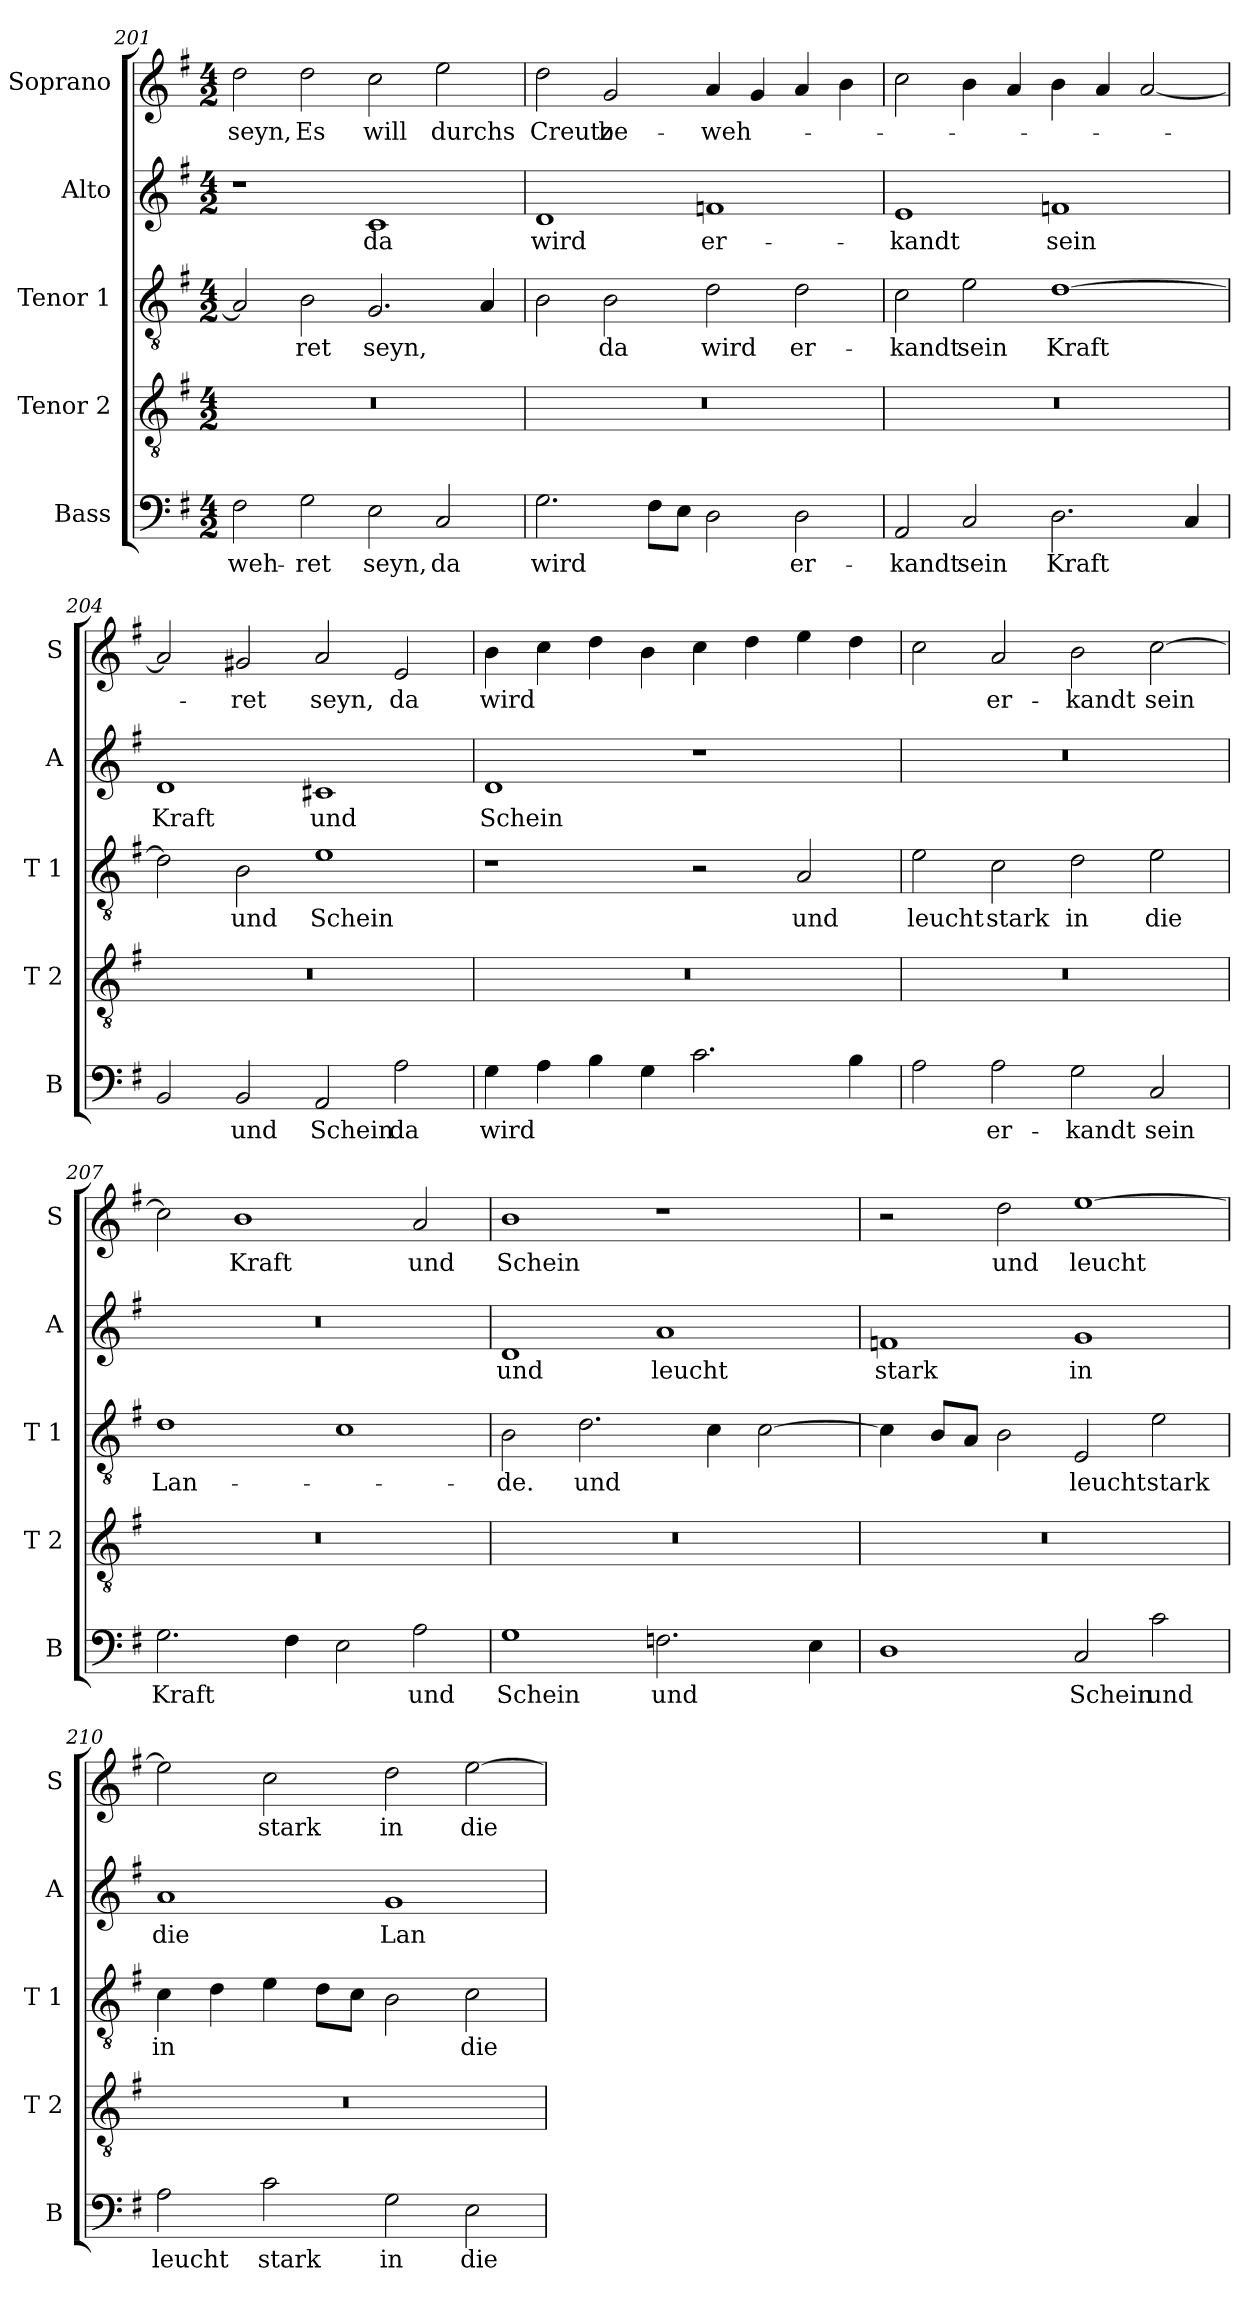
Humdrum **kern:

**kern	**text	**kern	**kern	**text	**kern	**text	**kern	**text
*part5	*part5	*part4	*part3	*part3	*part2	*part2	*part1	*part1
*staff5	*staff5	*staff4	*staff3	*staff3	*staff2	*staff2	*staff1	*staff1
*I"Bass	*	*I"Tenor 2	*I"Tenor 1	*	*I"Alto	*	*I"Soprano	*
*I'B	*	*I'T 2	*I'T 1	*	*I'A	*	*I'S	*
!!LO:LB:g=z
*clefF4	*	*clefGv2	*clefGv2	*	*clefG2	*	*clefG2	*
*k[f#]	*	*k[f#]	*k[f#]	*	*k[f#]	*	*k[f#]	*
*G:	*	*G:	*G:	*	*G:	*	*G:	*
*M4/2	*	*M4/2	*M4/2	*	*M4/2	*	*M4/2	*
=201	=201	=201	=201	=201	=201	=201	=201	=201
!	!LO:LY:b	!	!	!	!	!	!	!LO:LY:b
2F#\	-weh-	0r	2A/]	.	1r	.	2dd\	seyn,
!	!LO:LY:b	!	!	!LO:LY:b	!	!	!	!LO:LY:b
2G\	-ret	.	2B\	-ret	.	.	2dd\	Es
!	!LO:LY:b	!	!	!LO:LY:b	!	!LO:LY:b	!	!LO:LY:b
2E\	seyn,	.	2.G/	seyn,	1c	da	2cc\	will
!	!LO:LY:b	!	!	!	!	!	!	!LO:LY:b
2C/	da	.	.	.	.	.	2ee\	durchs
.	.	.	4A/	.	.	.	.	.
=202	=202	=202	=202	=202	=202	=202	=202	=202
!	!LO:LY:b	!	!	!	!	!LO:LY:b	!	!LO:LY:b
2.G\	wird	0r	2B\	.	1d	wird	2dd\	Creutz
!	!	!	!	!LO:LY:b	!	!	!	!LO:LY:b
.	.	.	2B\	da	.	.	2g/	be-
8F#\L	.	.	.	.	.	.	.	.
8E\J	.	.	.	.	.	.	.	.
!	!	!	!	!LO:LY:b	!	!LO:LY:b	!	!LO:LY:b
2D\	.	.	2d\	wird	1fn	er-	4a/	-weh-
.	.	.	.	.	.	.	4g/	.
!	!LO:LY:b	!	!	!LO:LY:b	!	!	!	!
2D\	er-	.	2d\	er-	.	.	4a/	.
.	.	.	.	.	.	.	4b\	.
=203	=203	=203	=203	=203	=203	=203	=203	=203
!	!LO:LY:b	!	!	!LO:LY:b	!	!LO:LY:b	!	!
2AA/	-kandt	0r	2c\	-kandt	1e	-kandt	2cc\	.
!	!LO:LY:b	!	!	!LO:LY:b	!	!	!	!
2C/	sein	.	2e\	sein	.	.	4b\	.
.	.	.	.	.	.	.	4a/	.
!	!LO:LY:b	!	!	!LO:LY:b	!	!LO:LY:b	!	!
2.D\	Kraft	.	[1d	Kraft	1fn	sein	4b\	.
.	.	.	.	.	.	.	4a/	.
.	.	.	.	.	.	.	[2a/	.
4C/	.	.	.	.	.	.	.	.
=204	=204	=204	=204	=204	=204	=204	=204	=204
!	!	!	!	!	!	!LO:LY:b	!	!
2BB/	.	0r	2d\]	.	1d	Kraft	2a/]	.
!	!LO:LY:b	!	!	!LO:LY:b	!	!	!	!LO:LY:b
2BB/	und	.	2B\	und	.	.	2g#X/	-ret
!	!LO:LY:b	!	!	!LO:LY:b	!	!LO:LY:b	!	!LO:LY:b
2AA/	Schein	.	1e	Schein	1c#X	und	2a/	seyn,
!	!LO:LY:b	!	!	!	!	!	!	!LO:LY:b
2A\	da	.	.	.	.	.	2e/	da
!!LO:LB:g=z
=205	=205	=205	=205	=205	=205	=205	=205	=205
!	!LO:LY:b	!	!	!	!	!LO:LY:b	!	!LO:LY:b
4G\	wird	0r	1r	.	1d	Schein	4b\	wird
4A\	.	.	.	.	.	.	4cc\	.
4B\	.	.	.	.	.	.	4dd\	.
4G\	.	.	.	.	.	.	4b\	.
2.c\	.	.	2r	.	1r	.	4cc\	.
.	.	.	.	.	.	.	4dd\	.
!	!	!	!	!LO:LY:b	!	!	!	!
.	.	.	2A/	und	.	.	4ee\	.
4B\	.	.	.	.	.	.	4dd\	.
=206	=206	=206	=206	=206	=206	=206	=206	=206
!	!	!	!	!LO:LY:b	!	!	!	!
2A\	.	0r	2e\	leucht	0r	.	2cc\	.
!	!LO:LY:b	!	!	!LO:LY:b	!	!	!	!LO:LY:b
2A\	er-	.	2c\	stark	.	.	2a/	er-
!	!LO:LY:b	!	!	!LO:LY:b	!	!	!	!LO:LY:b
2G\	-kandt	.	2d\	in	.	.	2b\	-kandt
!	!LO:LY:b	!	!	!LO:LY:b	!	!	!	!LO:LY:b
2C/	sein	.	2e\	die	.	.	[2cc\	sein
=207	=207	=207	=207	=207	=207	=207	=207	=207
!	!LO:LY:b	!	!	!LO:LY:b	!	!	!	!
2.G\	Kraft	0r	1d	Lan-	0r	.	2cc\]	.
!	!	!	!	!	!	!	!	!LO:LY:b
.	.	.	.	.	.	.	1b	Kraft
4F#\	.	.	.	.	.	.	.	.
2E\	.	.	1c	.	.	.	.	.
!	!LO:LY:b	!	!	!	!	!	!	!LO:LY:b
2A\	und	.	.	.	.	.	2a/	und
=208	=208	=208	=208	=208	=208	=208	=208	=208
!	!LO:LY:b	!	!	!LO:LY:b	!	!LO:LY:b	!	!LO:LY:b
1G	Schein	0r	2B\	-de.	1d	und	1b	Schein
!	!	!	!	!LO:LY:b	!	!	!	!
.	.	.	2.d\	und	.	.	.	.
!	!LO:LY:b	!	!	!	!	!LO:LY:b	!	!
2.Fn\	und	.	.	.	1a	leucht	1r	.
.	.	.	4c\	.	.	.	.	.
.	.	.	[2c\	.	.	.	.	.
4E\	.	.	.	.	.	.	.	.
!!LO:PB:g=z
=209	=209	=209	=209	=209	=209	=209	=209	=209
!	!	!	!	!	!	!LO:LY:b	!	!
1D	.	0r	4c\]	.	1fn	stark	2r	.
.	.	.	8B/L	.	.	.	.	.
.	.	.	8A/J	.	.	.	.	.
!	!	!	!	!	!	!	!	!LO:LY:b
.	.	.	2B\	.	.	.	2dd\	und
!	!LO:LY:b	!	!	!LO:LY:b	!	!LO:LY:b	!	!LO:LY:b
2C/	Schein	.	2E/	leucht	1g	in	[1ee	leucht
!	!LO:LY:b	!	!	!LO:LY:b	!	!	!	!
2c\	und	.	2e\	stark	.	.	.	.
=210	=210	=210	=210	=210	=210	=210	=210	=210
!	!LO:LY:b	!	!	!LO:LY:b	!	!LO:LY:b	!	!
2A\	leucht	0r	4c\	in	1a	die	2ee\]	.
.	.	.	4d\	.	.	.	.	.
!	!LO:LY:b	!	!	!	!	!	!	!LO:LY:b
2c\	stark	.	4e\	.	.	.	2cc\	stark
.	.	.	8d\L	.	.	.	.	.
.	.	.	8c\J	.	.	.	.	.
!	!LO:LY:b	!	!	!	!	!LO:LY:b	!	!LO:LY:b
2G\	in	.	2B\	.	1g	Lan-	2dd\	in
!	!LO:LY:b	!	!	!LO:LY:b	!	!	!	!LO:LY:b
2E\	die	.	2c\	die	.	.	[2ee\	die
=	=	=	=	=	=	=	=	=
*-	*-	*-	*-	*-	*-	*-	*-	*-
